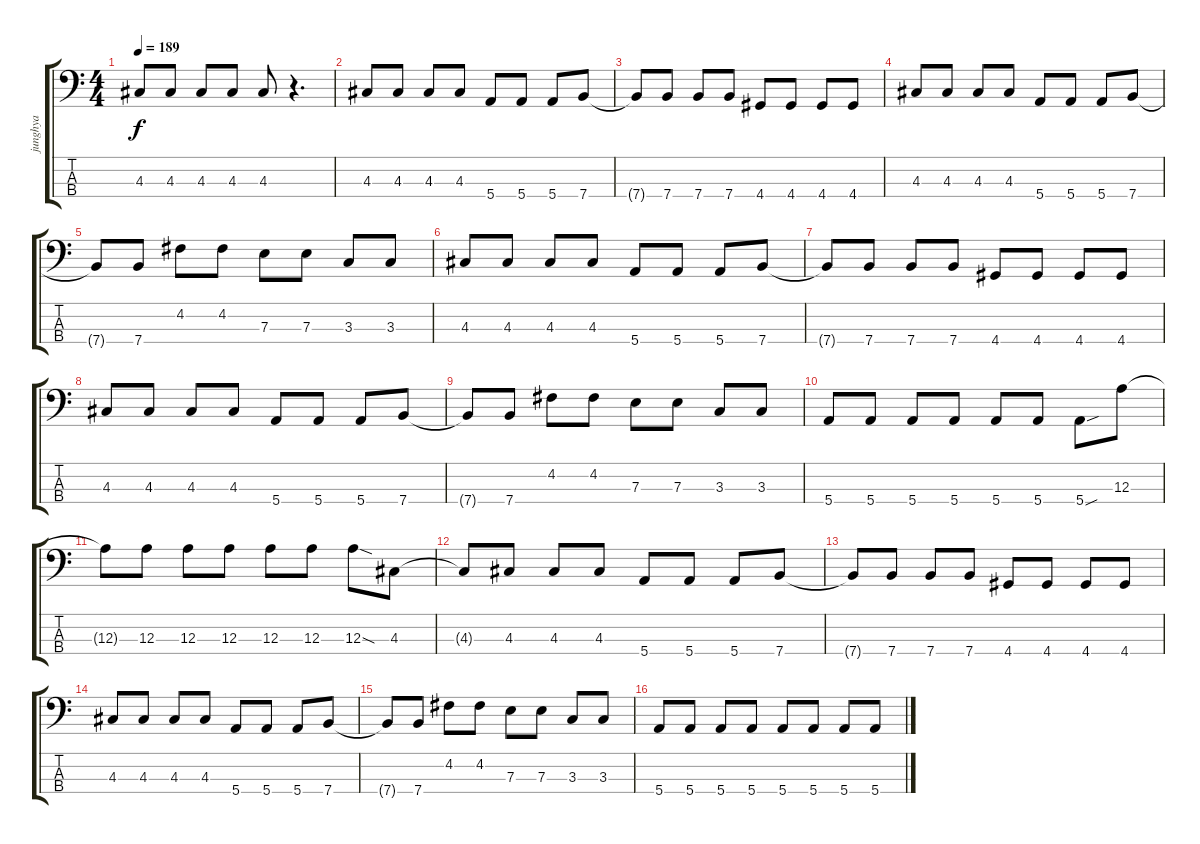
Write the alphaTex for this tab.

\track ("junghya" "junghya") {instrument electricbassfinger}
\staff {score tabs}
\tuning (G2 D2 A1 E1) {hide}
\ts (4 4)
\tempo 189
\clef f4
\ks c
4.3{t}.8{dy f} 4.3.8 4.3.8 4.3.8 4.3.8 r.4{d} |
4.3.8 4.3.8 4.3.8 4.3.8 5.4.8 5.4.8 5.4.8 7.4.8 |
7.4{t}.8 7.4.8 7.4.8 7.4.8 4.4.8 4.4.8 4.4.8 4.4.8 |
4.3.8 4.3.8 4.3.8 4.3.8 5.4.8 5.4.8 5.4.8 7.4.8 |
7.4{t}.8 7.4.8 4.2.8 4.2.8 7.3.8 7.3.8 3.3.8 3.3.8 |
4.3.8 4.3.8 4.3.8 4.3.8 5.4.8 5.4.8 5.4.8 7.4.8 |
7.4{t}.8 7.4.8 7.4.8 7.4.8 4.4.8 4.4.8 4.4.8 4.4.8 |
4.3.8 4.3.8 4.3.8 4.3.8 5.4.8 5.4.8 5.4.8 7.4.8 |
7.4{t}.8 7.4.8 4.2.8 4.2.8 7.3.8 7.3.8 3.3.8 3.3.8 |
5.4.8 5.4.8 5.4.8 5.4.8 5.4.8 5.4.8 5.4{sou}.8 12.3.8 |
12.3{t}.8 12.3.8 12.3.8 12.3.8 12.3.8 12.3.8 12.3{sod}.8 4.3.8 |
4.3{t}.8 4.3.8 4.3.8 4.3.8 5.4.8 5.4.8 5.4.8 7.4.8 |
7.4{t}.8 7.4.8 7.4.8 7.4.8 4.4.8 4.4.8 4.4.8 4.4.8 |
4.3.8 4.3.8 4.3.8 4.3.8 5.4.8 5.4.8 5.4.8 7.4.8 |
7.4{t}.8 7.4.8 4.2.8 4.2.8 7.3.8 7.3.8 3.3.8 3.3.8 |
5.4.8 5.4.8 5.4.8 5.4.8 5.4.8 5.4.8 5.4.8 5.4.8
